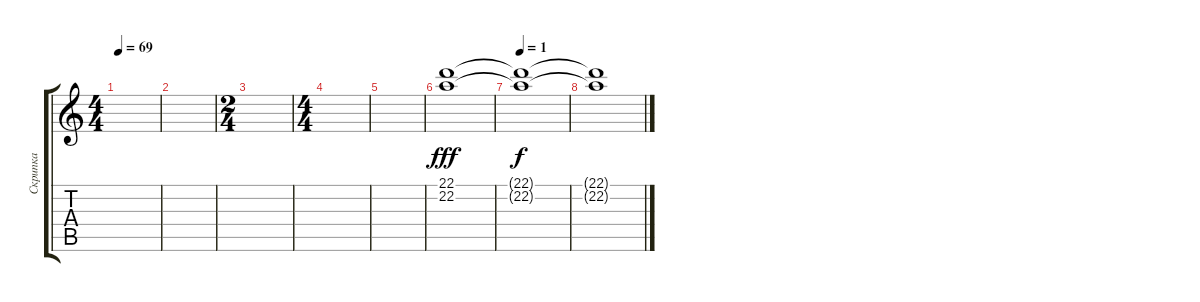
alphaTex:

\track ("Скрипка" "Скрипка") {instrument stringensemble1}
\staff {score tabs}
\tuning (E4 B3 G3 D3 A2 E2) {hide}
\ts (4 4)
\tempo 69
\clef g2
\ks c
|
|
\ts (2 4)
|
\ts (4 4)
|
|
(22.1 22.2).1{dy fff} |
\tempo 1
(22.1{t} 22.2{t}).1{dy f volume 0} |
(22.1{t} 22.2{t}).1{volume 0}
